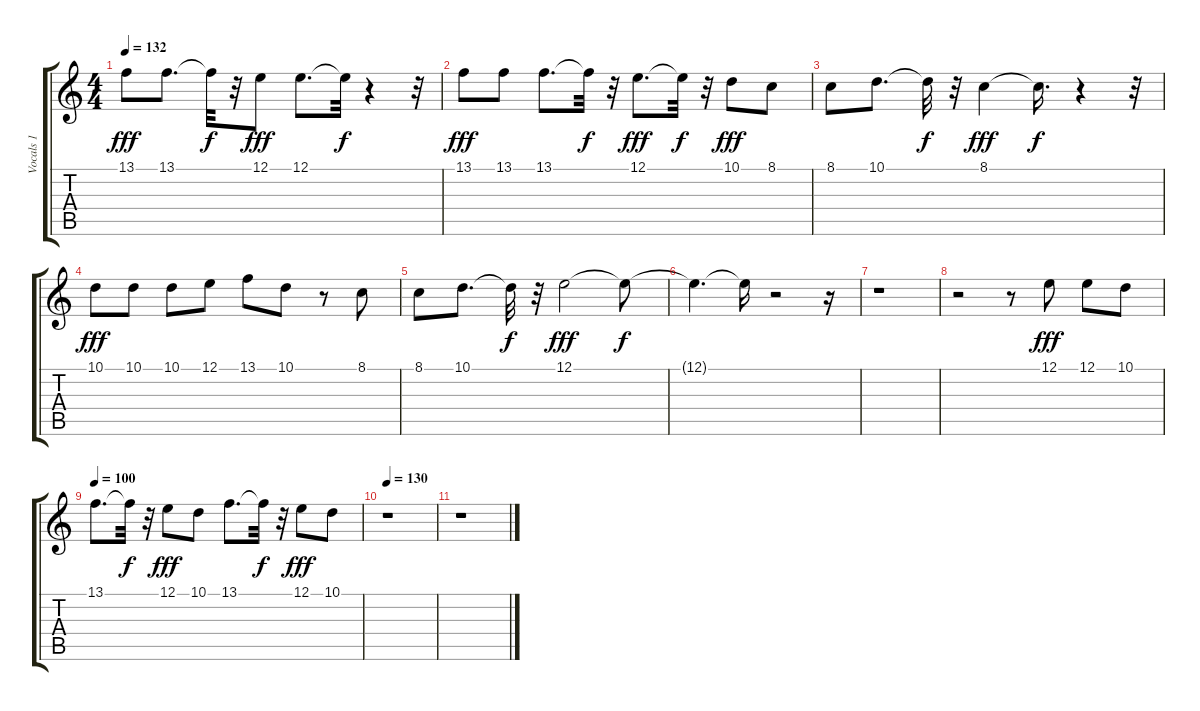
\track ("Vocals 1" "Vocals 1") {instrument trumpet}
\staff {score tabs}
\tuning (E4 B3 G3 D3 A2 E2) {hide}
\ts (4 4)
\tempo 132
\clef g2
\ks c
13.1.8{dy fff} 13.1.8{d} 13.1{t}.32{dy f} r.32 12.1.8{dy fff} 12.1.8{d} 12.1{t}.32{dy f} r.4 r.32 |
13.1.8{dy fff} 13.1.8 13.1.8{d} 13.1{t}.32{dy f} r.32 12.1.8{d dy fff} 12.1{t}.32{dy f} r.32 10.1.8{dy fff} 8.1.8 |
8.1.8 10.1.8{d} 10.1{t}.32{dy f} r.32 8.1.4{dy fff} 8.1{t}.16{d dy f} r.4 r.32 |
10.1.8{dy fff} 10.1.8 10.1.8 12.1.8 13.1.8 10.1.8 r.8 8.1.8 |
8.1.8 10.1.8{d} 10.1{t}.32{dy f} r.32 12.1.2{dy fff} 12.1{t}.8{dy f} |
12.1{t}.4{d} 12.1{t}.16 r.2 r.16 |
r.1 |
r.2 r.8 12.1.8{dy fff} 12.1.8 10.1.8 |
\tempo 100
13.1.8{d} 13.1{t}.32{dy f} r.32 12.1.8{dy fff} 10.1.8 13.1.8{d} 13.1{t}.32{dy f} r.32 12.1.8{dy fff} 10.1.8 |
\tempo 130
r.1 |
r.1
